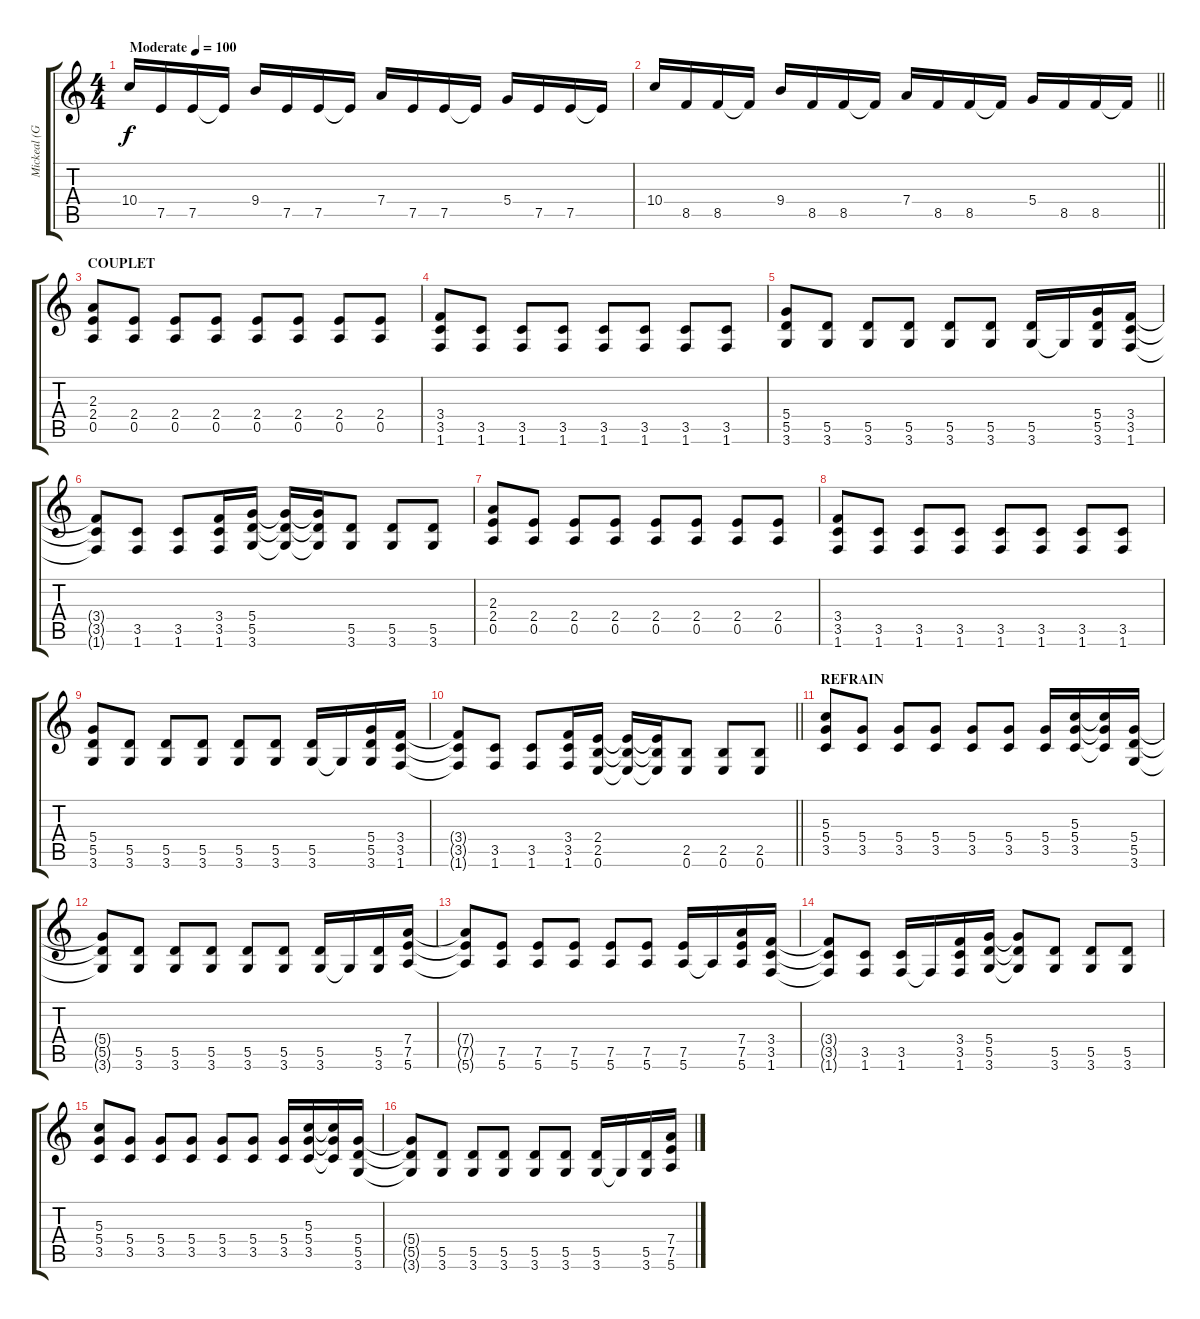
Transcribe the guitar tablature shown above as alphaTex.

\track ("Mickeal (Guitar_01)" "Mickeal (G") {instrument overdrivenguitar}
\staff {score tabs}
\tuning (E4 B3 G3 D3 A2 E2) {hide}
\ts (4 4)
\tempo (100 "Moderate")
\clef g2
\ks c
10.4.16{dy f instrument overdrivenguitar} 7.5.16 7.5.16 7.5{t}.16 9.4.16 7.5.16 7.5.16 7.5{t}.16 7.4.16 7.5.16 7.5.16 7.5{t}.16 5.4.16 7.5.16 7.5.16 7.5{t}.16 |
\barLineRight lightlight
10.4.16 8.5.16 8.5.16 8.5{t}.16 9.4.16 8.5.16 8.5.16 8.5{t}.16 7.4.16 8.5.16 8.5.16 8.5{t}.16 5.4.16 8.5.16 8.5.16 8.5{t}.16 |
\section ("" "COUPLET")
(2.3 2.4 0.5).8 (2.4 0.5).8 (2.4 0.5).8 (2.4 0.5).8 (2.4 0.5).8 (2.4 0.5).8 (2.4 0.5).8 (2.4 0.5).8 |
(3.4 3.5 1.6).8 (3.5 1.6).8 (3.5 1.6).8 (3.5 1.6).8 (3.5 1.6).8 (3.5 1.6).8 (3.5 1.6).8 (3.5 1.6).8 |
(5.4 5.5 3.6).8 (5.5 3.6).8 (5.5 3.6).8 (5.5 3.6).8 (5.5 3.6).8 (5.5 3.6).8 (5.5 3.6).16 3.6{t}.16 (5.4 5.5 3.6).16 (3.4 3.5 1.6).16 |
(3.4{t} 3.5{t} 1.6{t}).8 (3.5 1.6).8 (3.5 1.6).8 (3.4 3.5 1.6).16 (5.4 5.5 3.6).16 (5.4{t} 5.5{t} 3.6{t}).16 (5.4{t} 5.5{t} 3.6{t}).16 (5.5 3.6).8 (5.5 3.6).8 (5.5 3.6).8 |
(2.3 2.4 0.5).8 (2.4 0.5).8 (2.4 0.5).8 (2.4 0.5).8 (2.4 0.5).8 (2.4 0.5).8 (2.4 0.5).8 (2.4 0.5).8 |
(3.4 3.5 1.6).8 (3.5 1.6).8 (3.5 1.6).8 (3.5 1.6).8 (3.5 1.6).8 (3.5 1.6).8 (3.5 1.6).8 (3.5 1.6).8 |
(5.4 5.5 3.6).8 (5.5 3.6).8 (5.5 3.6).8 (5.5 3.6).8 (5.5 3.6).8 (5.5 3.6).8 (5.5 3.6).16 3.6{t}.16 (5.4 5.5 3.6).16 (3.4 3.5 1.6).16 |
\barLineRight lightlight
(3.4{t} 3.5{t} 1.6{t}).8 (3.5 1.6).8 (3.5 1.6).8 (3.4 3.5 1.6).16 (2.4 2.5 0.6).16 (2.4{t} 2.5{t} 0.6{t}).16 (2.4{t} 2.5{t} 0.6{t}).16 (2.5 0.6).8 (2.5 0.6).8 (2.5 0.6).8 |
\section ("" "REFRAIN")
(5.3 5.4 3.5).8 (5.4 3.5).8 (5.4 3.5).8 (5.4 3.5).8 (5.4 3.5).8 (5.4 3.5).8 (5.4 3.5).16 (5.3 5.4 3.5).16 (5.3{t} 5.4{t} 3.5{t}).16 (5.4 5.5 3.6).16 |
(5.4{t} 5.5{t} 3.6{t}).8 (5.5 3.6).8 (5.5 3.6).8 (5.5 3.6).8 (5.5 3.6).8 (5.5 3.6).8 (5.5 3.6).16 3.6{t}.16 (5.5 3.6).16 (7.4 7.5 5.6).16 |
(7.4{t} 7.5{t} 5.6{t}).8 (7.5 5.6).8 (7.5 5.6).8 (7.5 5.6).8 (7.5 5.6).8 (7.5 5.6).8 (7.5 5.6).16 5.6{t}.16 (7.4 7.5 5.6).16 (3.4 3.5 1.6).16 |
(3.4{t} 3.5{t} 1.6{t}).8 (3.5 1.6).8 (3.5 1.6).16 1.6{t}.16 (3.4 3.5 1.6).16 (5.4 5.5 3.6).16 (5.4{t} 5.5{t} 3.6{t}).8 (5.5 3.6).8 (5.5 3.6).8 (5.5 3.6).8 |
(5.3 5.4 3.5).8 (5.4 3.5).8 (5.4 3.5).8 (5.4 3.5).8 (5.4 3.5).8 (5.4 3.5).8 (5.4 3.5).16 (5.3 5.4 3.5).16 (5.3{t} 5.4{t} 3.5{t}).16 (5.4 5.5 3.6).16 |
(5.4{t} 5.5{t} 3.6{t}).8 (5.5 3.6).8 (5.5 3.6).8 (5.5 3.6).8 (5.5 3.6).8 (5.5 3.6).8 (5.5 3.6).16 3.6{t}.16 (5.5 3.6).16 (7.4 7.5 5.6).16
